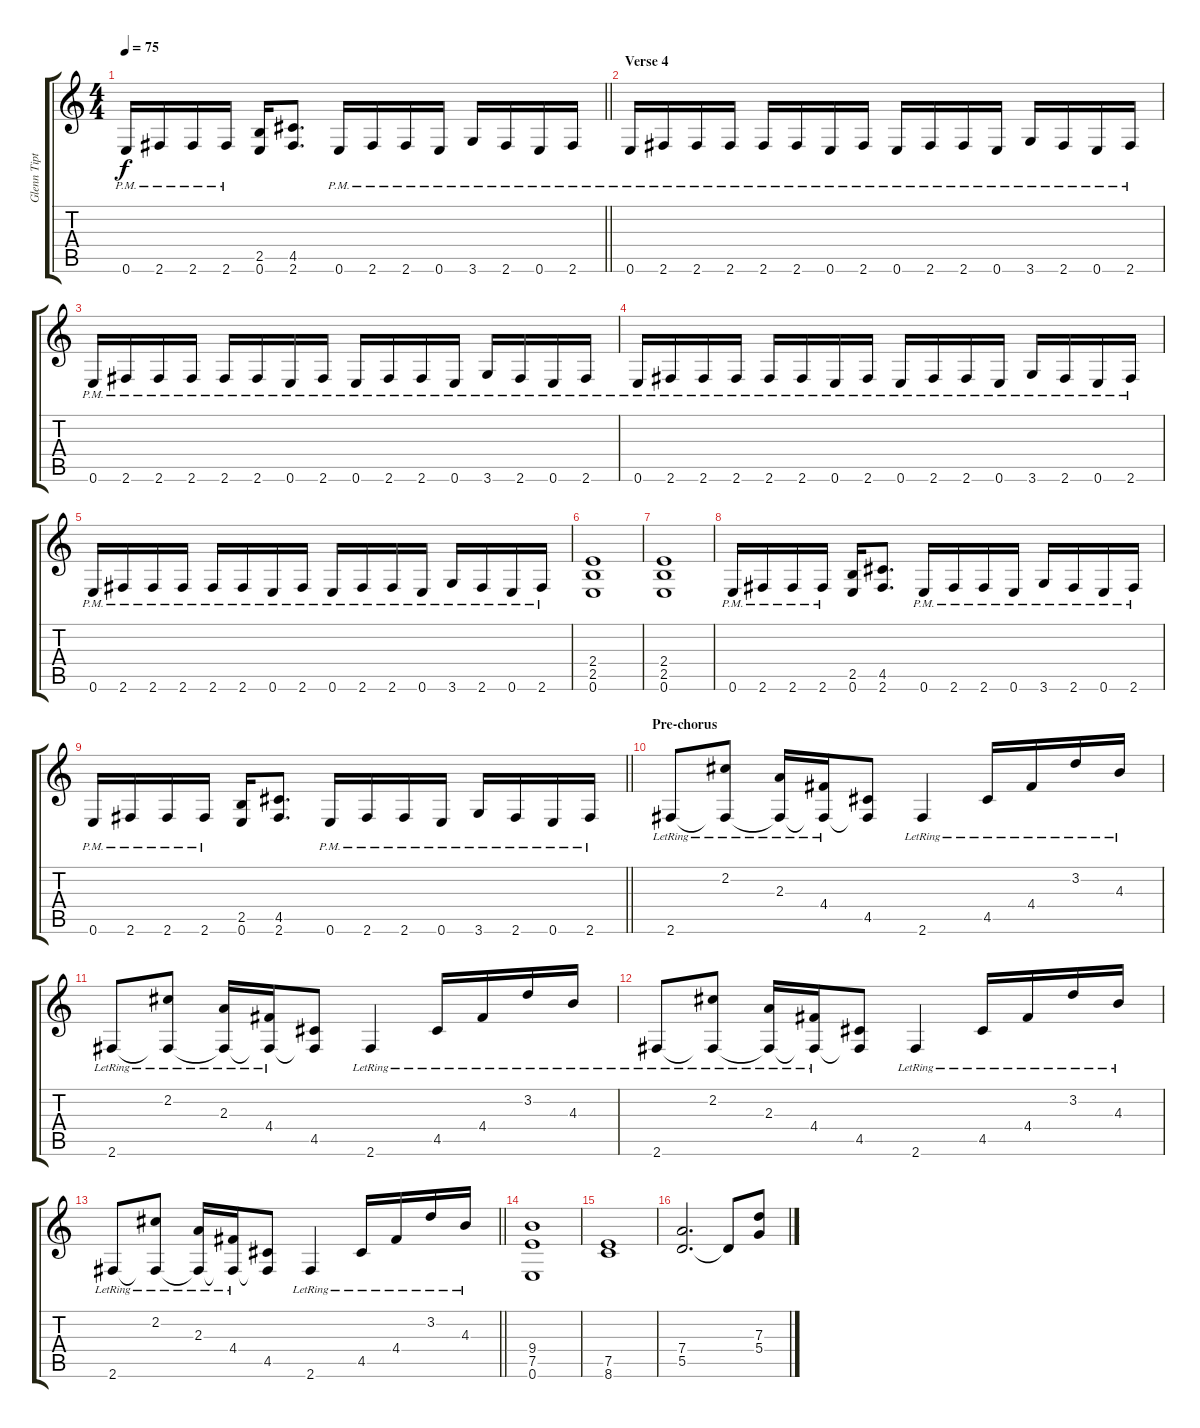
\track ("Glenn Tipton" "Glenn Tipt") {instrument distortionguitar}
\staff {score tabs}
\tuning (E4 B3 G3 D3 A2 E2) {hide}
\ts (4 4)
\tempo 75
\clef g2
\barLineRight lightlight
\ks c
0.6{pm}.16{dy f} 2.6{pm}.16 2.6{pm}.16 2.6{pm}.16 (2.5 0.6).16 (4.5 2.6).8{d} 0.6{pm}.16 2.6{pm}.16 2.6{pm}.16 0.6{pm}.16 3.6{pm}.16 2.6{pm}.16 0.6{pm}.16 2.6{pm}.16 |
\section ("" "Verse 4")
0.6{pm}.16 2.6{pm}.16 2.6{pm}.16 2.6{pm}.16 2.6{pm}.16 2.6{pm}.16 0.6{pm}.16 2.6{pm}.16 0.6{pm}.16 2.6{pm}.16 2.6{pm}.16 0.6{pm}.16 3.6{pm}.16 2.6{pm}.16 0.6{pm}.16 2.6{pm}.16 |
0.6{pm}.16 2.6{pm}.16 2.6{pm}.16 2.6{pm}.16 2.6{pm}.16 2.6{pm}.16 0.6{pm}.16 2.6{pm}.16 0.6{pm}.16 2.6{pm}.16 2.6{pm}.16 0.6{pm}.16 3.6{pm}.16 2.6{pm}.16 0.6{pm}.16 2.6{pm}.16 |
0.6{pm}.16 2.6{pm}.16 2.6{pm}.16 2.6{pm}.16 2.6{pm}.16 2.6{pm}.16 0.6{pm}.16 2.6{pm}.16 0.6{pm}.16 2.6{pm}.16 2.6{pm}.16 0.6{pm}.16 3.6{pm}.16 2.6{pm}.16 0.6{pm}.16 2.6{pm}.16 |
0.6{pm}.16 2.6{pm}.16 2.6{pm}.16 2.6{pm}.16 2.6{pm}.16 2.6{pm}.16 0.6{pm}.16 2.6{pm}.16 0.6{pm}.16 2.6{pm}.16 2.6{pm}.16 0.6{pm}.16 3.6{pm}.16 2.6{pm}.16 0.6{pm}.16 2.6{pm}.16 |
(2.4 2.5 0.6).1 |
(2.4 2.5 0.6).1 |
0.6{pm}.16 2.6{pm}.16 2.6{pm}.16 2.6{pm}.16 (2.5 0.6).16 (4.5 2.6).8{d} 0.6{pm}.16 2.6{pm}.16 2.6{pm}.16 0.6{pm}.16 3.6{pm}.16 2.6{pm}.16 0.6{pm}.16 2.6{pm}.16 |
\barLineRight lightlight
0.6{pm}.16 2.6{pm}.16 2.6{pm}.16 2.6{pm}.16 (2.5 0.6).16 (4.5 2.6).8{d} 0.6{pm}.16 2.6{pm}.16 2.6{pm}.16 0.6{pm}.16 3.6{pm}.16 2.6{pm}.16 0.6{pm}.16 2.6{pm}.16 |
\section ("" "Pre-chorus")
2.6{lr}.8{balance 8 instrument acousticguitarsteel} (2.2{lr} 2.6{t}).8 (2.3{lr} 2.6{t}).16 (4.4{lr} 2.6{t}).16 (4.5 2.6{t}).8 2.6{lr}.4 4.5{lr}.16 4.4{lr}.16 3.2{lr}.16 4.3{lr}.16 |
2.6{lr}.8 (2.2{lr} 2.6{t}).8 (2.3{lr} 2.6{t}).16 (4.4{lr} 2.6{t}).16 (4.5 2.6{t}).8 2.6{lr}.4 4.5{lr}.16 4.4{lr}.16 3.2{lr}.16 4.3{lr}.16 |
2.6{lr}.8 (2.2{lr} 2.6{t}).8 (2.3{lr} 2.6{t}).16 (4.4{lr} 2.6{t}).16 (4.5 2.6{t}).8 2.6{lr}.4 4.5{lr}.16 4.4{lr}.16 3.2{lr}.16 4.3{lr}.16 |
\barLineRight lightlight
2.6{lr}.8 (2.2{lr} 2.6{t}).8 (2.3{lr} 2.6{t}).16 (4.4{lr} 2.6{t}).16 (4.5 2.6{t}).8 2.6{lr}.4 4.5{lr}.16 4.4{lr}.16 3.2{lr}.16 4.3{lr}.16 |
(9.4 7.5 0.6).1{balance 12 instrument distortionguitar} |
(7.5 8.6).1 |
(7.4 5.5).2{d} 5.5{t}.8 (7.3 5.4).8
